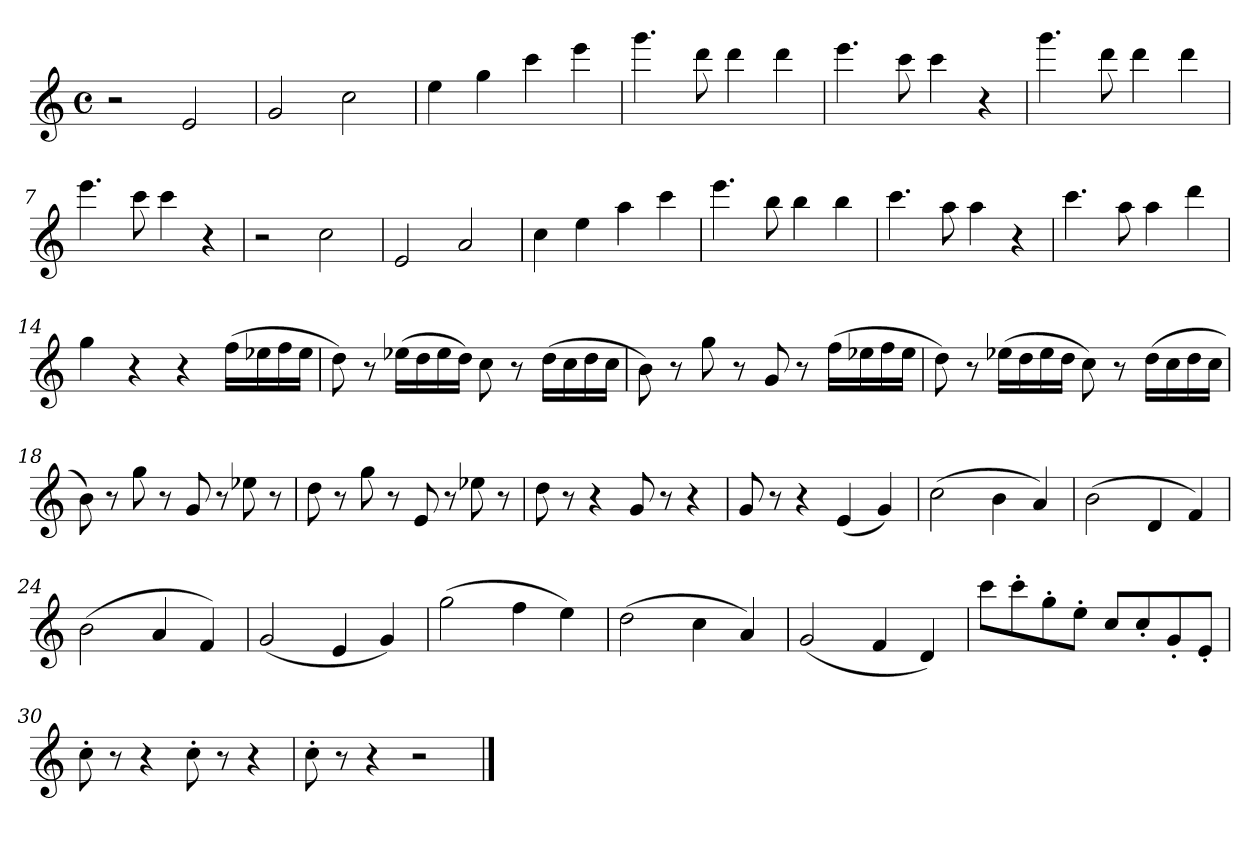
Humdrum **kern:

**kern
*part1
*staff1
*clefG2
*k[]
*C:
*M4/4
*met(c)
=1
2r
2e
=2
2g
2cc
=3
4ee
4gg
4ccc
4eee
=4
4.ggg
8ddd
4ddd
4ddd
=5
4.eee
8ccc
4ccc
4r
=6
4.ggg
8ddd
4ddd
4ddd
=7
4.eee
8ccc
4ccc
4r
=8
2r
2cc
=9
2e
2a
=10
4cc
4ee
4aa
4ccc
=11
4.eee
8bb
4bb
4bb
=12
4.ccc
8aa
4aa
4r
=13
4.ccc
8aa
4aa
4ddd
=14
4gg
4r
4r
(16ffLL
16ee-X
16ff
16ee-JJ
=15
8dd)
8r
(16ee-XLL
16dd
16ee-
16ddJJ)
8cc
8r
(16ddLL
16cc
16dd
16ccJJ
=16
8b)
8r
8gg
8r
8g
8r
(16ffLL
16ee-X
16ff
16ee-JJ
=17
8dd)
8r
(16ee-XLL
16dd
16ee-
16ddJJ
8cc)
8r
(16ddLL
16cc
16dd
16ccJJ
=18
8b)
8r
8gg
8r
8g
8r
8ee-X
8r
=19
8dd
8r
8gg
8r
8e
8r
8ee-X
8r
=20
8dd
8r
4r
8g
8r
4r
=21
8g
8r
4r
(4e
4g)
=22
(2cc
4b
4a)
=23
(2b
4d
4f)
=24
(2b
4a
4f)
=25
(2g
4e
4g)
=26
(2gg
4ff
4ee)
=27
(2dd
4cc
4a)
=28
(2g
4f
4d)
=29
8cccL
8ccc'
8gg'
8ee'J
8ccL
8cc'
8g'
8e'J
=30
8cc'
8r
4r
8cc'
8r
4r
=31
8cc'
8r
4r
2r
==
*-
